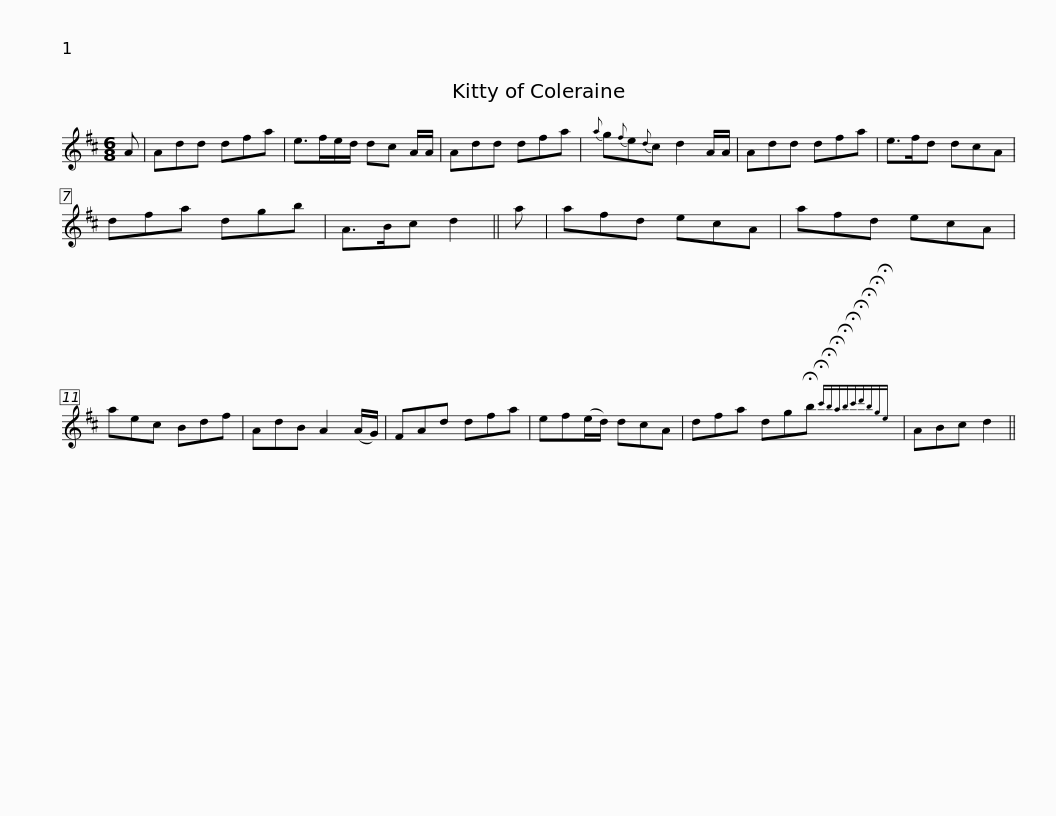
X:1
L:1/8
M:6/8
I:linebreak $
K:D
V:1 treble
V:1
 A | Add dfa | e>fe/d/ dc A/A/ | Add dfa |{a} g{f}e{d}c d2 A/A/ | %5
 Add dfa | e>fd dcA |$ dfa dgb | A>Bc d2 || a | %10
 afd ecA | afd ecA | aec Bdf | AdB A2 (A/G/) | FAd dfa |$ %15
 ef(e/d/) dcA | dfa dg!fermata!b{!fermata!c'!fermata!b!fermata!a!fermata!b!fermata!c'!fermata!d'!fermata!b!fermata!g!fermata!e} | ABc d2 || %18
